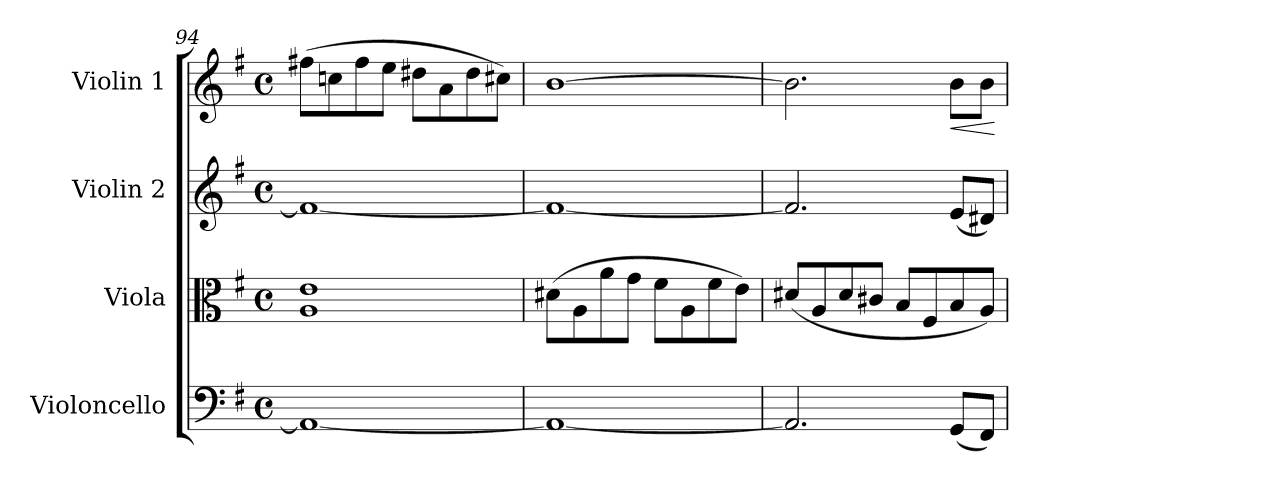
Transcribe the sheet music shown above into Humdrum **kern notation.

**kern	**kern	**kern	**kern	**dynam
*part4	*part3	*part2	*part1	*part1
*staff4	*staff3	*staff2	*staff1	*staff1
*I"Violoncello	*I"Viola	*I"Violin 2	*I"Violin 1	*
*I'Vc	*I'Vla	*I'Vln	*I'Vln	*
*clefF4	*clefC3	*clefG2	*clefG2	*
*k[f#]	*k[f#]	*k[f#]	*k[f#]	*
*M4/4	*M4/4	*M4/4	*M4/4	*
*met(c)	*met(c)	*met(c)	*met(c)	*
=94	=94	=94	=94	=94
1AA_	1A 1e	1f#_	(8ff#X\L	.
.	.	.	8ccn\	.
.	.	.	8ff#\	.
.	.	.	8ee\J	.
.	.	.	8dd#X\L	.
.	.	.	8a\	.
.	.	.	8dd#\	.
.	.	.	8cc#X\J)	.
!!LO:LB:g=z
=95	=95	=95	=95	=95
1AA_	(8d#X\L	1f#_	[1b	.
.	8A\	.	.	.
.	8a\	.	.	.
.	8g\J	.	.	.
.	8f#\L	.	.	.
.	8A\	.	.	.
.	8f#\	.	.	.
.	8e\J)	.	.	.
=96	=96	=96	=96	=96
2.AA/]	(8d#X/L	2.f#/]	2.b\]	.
.	8A/	.	.	.
.	8d#/	.	.	.
.	8c#X/J	.	.	.
.	8B/L	.	.	.
.	8F#/	.	.	.
!	!	!	!	!LO:HP:b
(8GG/L	8B/	(8e/L	8b\L	<
8FF#/J)	8A/J)	8d#X/J)	8b\J	.
.	.	.	.	[
=	=	=	=	=
*-	*-	*-	*-	*-
